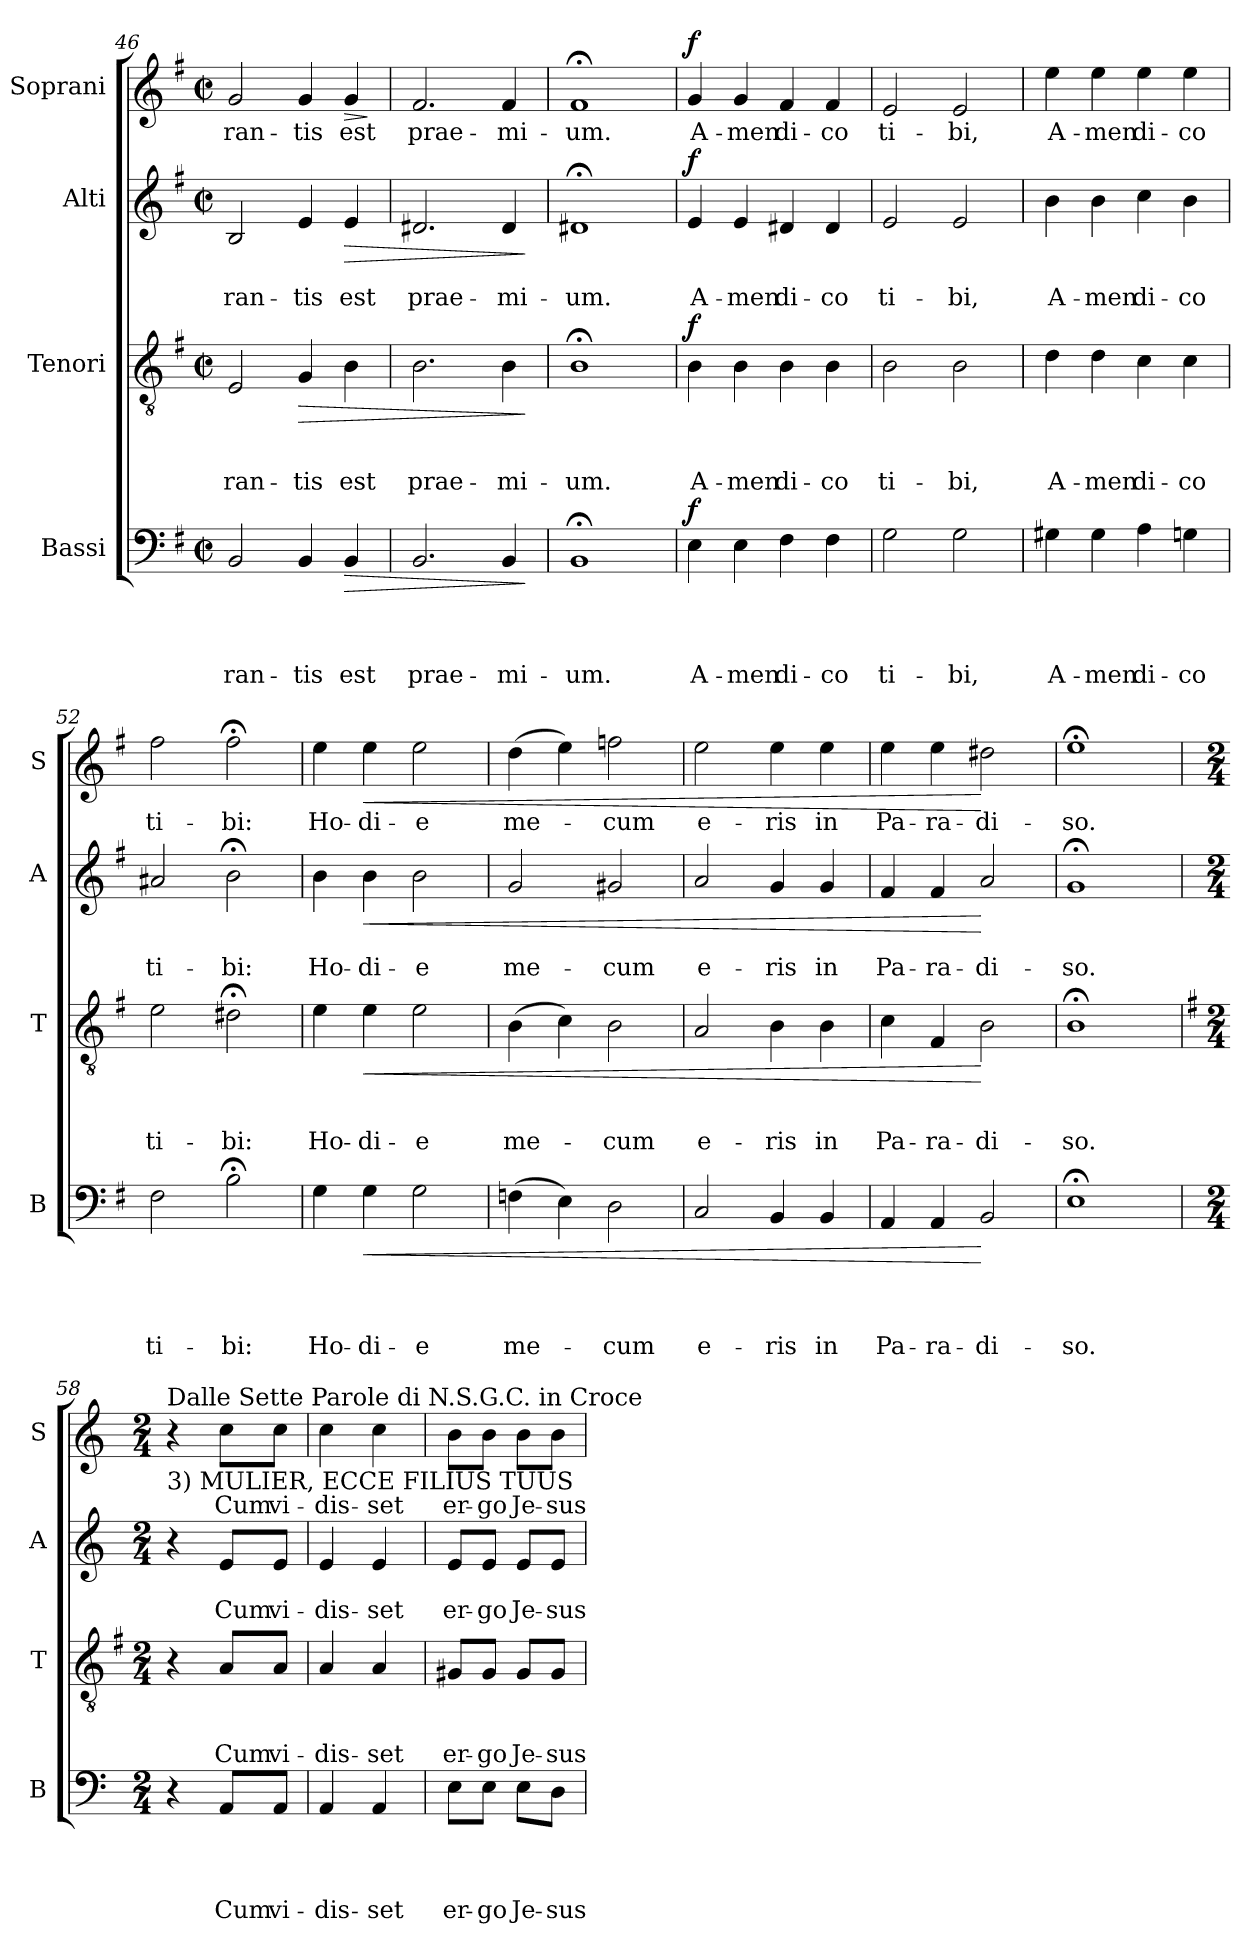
**kern	**text	**text	**text	**text	**dynam	**kern	**text	**text	**text	**dynam	**kern	**text	**text	**dynam	**kern	**text	**dynam
*part4	*part4	*part4	*part4	*part4	*part4	*part3	*part3	*part3	*part3	*part3	*part2	*part2	*part2	*part2	*part1	*part1	*part1
*staff4	*staff4	*staff4	*staff4	*staff4	*staff4	*staff3	*staff3	*staff3	*staff3	*staff3	*staff2	*staff2	*staff2	*staff2	*staff1	*staff1	*staff1
*I"Bassi	*	*	*	*	*	*I"Tenori	*	*	*	*	*I"Alti	*	*	*	*I"Soprani	*	*
*I'B	*	*	*	*	*	*I'T	*	*	*	*	*I'A	*	*	*	*I'S	*	*
*clefF4	*	*	*	*	*	*clefGv2	*	*	*	*	*clefG2	*	*	*	*clefG2	*	*
*k[f#]	*	*	*	*	*	*k[f#]	*	*	*	*	*k[f#]	*	*	*	*k[f#]	*	*
*G:	*	*	*	*	*	*G:	*	*	*	*	*G:	*	*	*	*G:	*	*
*M2/2	*	*	*	*	*	*M2/2	*	*	*	*	*M2/2	*	*	*	*M2/2	*	*
*met(c|)	*	*	*	*	*	*met(c|)	*	*	*	*	*met(c|)	*	*	*	*met(c|)	*	*
=46	=46	=46	=46	=46	=46	=46	=46	=46	=46	=46	=46	=46	=46	=46	=46	=46	=46
!	!	!	!	!LO:LY:b	!	!	!	!	!LO:LY:b	!	!	!	!LO:LY:b	!	!	!LO:LY:b	!
2BB/	.	.	.	-ran-	.	2E/	.	.	-ran-	.	2B/	.	-ran-	.	2g/	-ran-	.
!	!	!	!	!LO:LY:b	!	!	!	!	!LO:LY:b	!LO:HP:b	!	!	!LO:LY:b	!	!	!LO:LY:b	!
4BB/	.	.	.	-tis	.	4G/	.	.	-tis	>	4e/	.	-tis	.	4g/	-tis	.
!	!	!	!	!LO:LY:b	!LO:HP:b	!	!	!	!LO:LY:b	!	!	!	!LO:LY:b	!LO:HP:b	!	!LO:LY:b	!LO:HP:b
4BB/	.	.	.	est	>	4B\	.	.	est	.	4e/	.	est	>	4g/	est	>
.	.	.	.	.	.	.	.	.	.	.	.	.	.	.	.	.	]
=47	=47	=47	=47	=47	=47	=47	=47	=47	=47	=47	=47	=47	=47	=47	=47	=47	=47
!	!	!	!	!LO:LY:b	!	!	!	!	!LO:LY:b	!	!	!	!LO:LY:b	!	!	!LO:LY:b	!
2.BB/	.	.	.	prae-	.	2.B\	.	.	prae-	.	2.d#X/	.	prae-	.	2.f#/	prae-	.
!	!	!	!	!LO:LY:b	!	!	!	!	!LO:LY:b	!	!	!	!LO:LY:b	!	!	!LO:LY:b	!
4BB/	.	.	.	-mi-	.	4B\	.	.	-mi-	.	4d#/	.	-mi-	.	4f#/	-mi-	.
.	.	.	.	.	]	.	.	.	.	]	.	.	.	]	.	.	.
=48	=48	=48	=48	=48	=48	=48	=48	=48	=48	=48	=48	=48	=48	=48	=48	=48	=48
!	!	!	!	!LO:LY:b	!	!	!	!	!LO:LY:b	!	!	!	!LO:LY:b	!	!	!LO:LY:b	!
1BB;	.	.	.	-um.	.	1B;<	.	.	-um.	.	1d#X;	.	-um.	.	1f#;	-um.	.
!!LO:LB:g=z
=49	=49	=49	=49	=49	=49	=49	=49	=49	=49	=49	=49	=49	=49	=49	=49	=49	=49
!	!	!	!	!LO:LY:b	!LO:DY:a	!	!	!	!LO:LY:b	!LO:DY:a	!	!	!LO:LY:b	!LO:DY:a	!	!LO:LY:b	!LO:DY:a
4E\	.	.	.	A-	f	4B\	.	.	A-	f	4e/	.	A-	f	4g/	A-	f
!	!	!	!	!LO:LY:b	!	!	!	!	!LO:LY:b	!	!	!	!LO:LY:b	!	!	!LO:LY:b	!
4E\	.	.	.	-men	.	4B\	.	.	-men	.	4e/	.	-men	.	4g/	-men	.
!	!	!	!	!LO:LY:b	!	!	!	!	!LO:LY:b	!	!	!	!LO:LY:b	!	!	!LO:LY:b	!
4F#\	.	.	.	di-	.	4B\	.	.	di-	.	4d#X/	.	di-	.	4f#/	di-	.
!	!	!	!	!LO:LY:b	!	!	!	!	!LO:LY:b	!	!	!	!LO:LY:b	!	!	!LO:LY:b	!
4F#\	.	.	.	-co	.	4B\	.	.	-co	.	4d#/	.	-co	.	4f#/	-co	.
=50	=50	=50	=50	=50	=50	=50	=50	=50	=50	=50	=50	=50	=50	=50	=50	=50	=50
!	!	!	!	!LO:LY:b	!	!	!	!	!LO:LY:b	!	!	!	!LO:LY:b	!	!	!LO:LY:b	!
2G\	.	.	.	ti-	.	2B\	.	.	ti-	.	2e/	.	ti-	.	2e/	ti-	.
!	!	!	!	!LO:LY:b	!	!	!	!	!LO:LY:b	!	!	!	!LO:LY:b	!	!	!LO:LY:b	!
2G\	.	.	.	-bi,	.	2B\	.	.	-bi,	.	2e/	.	-bi,	.	2e/	-bi,	.
=51	=51	=51	=51	=51	=51	=51	=51	=51	=51	=51	=51	=51	=51	=51	=51	=51	=51
!	!	!	!	!LO:LY:b	!	!	!	!	!LO:LY:b	!	!	!	!LO:LY:b	!	!	!LO:LY:b	!
4G#X\	.	.	.	A-	.	4d\	.	.	A-	.	4b\	.	A-	.	4ee\	A-	.
!	!	!	!	!LO:LY:b	!	!	!	!	!LO:LY:b	!	!	!	!LO:LY:b	!	!	!LO:LY:b	!
4G#\	.	.	.	-men	.	4d\	.	.	-men	.	4b\	.	-men	.	4ee\	-men	.
!	!	!	!	!LO:LY:b	!	!	!	!	!LO:LY:b	!	!	!	!LO:LY:b	!	!	!LO:LY:b	!
4A\	.	.	.	di-	.	4c\	.	.	di-	.	4cc\	.	di-	.	4ee\	di-	.
!	!	!	!	!LO:LY:b	!	!	!	!	!LO:LY:b	!	!	!	!LO:LY:b	!	!	!LO:LY:b	!
4Gn\	.	.	.	-co	.	4c\	.	.	-co	.	4b\	.	-co	.	4ee\	-co	.
=52	=52	=52	=52	=52	=52	=52	=52	=52	=52	=52	=52	=52	=52	=52	=52	=52	=52
!	!	!	!	!LO:LY:b	!	!	!	!	!LO:LY:b	!	!	!	!LO:LY:b	!	!	!LO:LY:b	!
2F#\	.	.	.	ti-	.	2e\	.	.	ti-	.	2a#X/	.	ti-	.	2ff#\	ti-	.
!	!	!	!	!LO:LY:b	!	!	!	!	!LO:LY:b	!	!	!	!LO:LY:b	!	!	!LO:LY:b	!
2B;<\	.	.	.	-bi:	.	2d#X;<\	.	.	-bi:	.	2b;<\	.	-bi:	.	2ff#;<\	-bi:	.
!!LO:PB:g=z
=53	=53	=53	=53	=53	=53	=53	=53	=53	=53	=53	=53	=53	=53	=53	=53	=53	=53
!	!	!	!	!LO:LY:b	!	!	!	!	!LO:LY:b	!	!	!	!LO:LY:b	!	!	!LO:LY:b	!
4G\	.	.	.	Ho-	.	4e\	.	.	Ho-	.	4b\	.	Ho-	.	4ee\	Ho-	.
!	!	!	!	!LO:LY:b	!LO:HP:b	!	!	!	!LO:LY:b	!LO:HP:b	!	!	!LO:LY:b	!LO:HP:b	!	!LO:LY:b	!LO:HP:b
4G\	.	.	.	-di-	<	4e\	.	.	-di-	<	4b\	.	-di-	<	4ee\	-di-	<
!	!	!	!	!LO:LY:b	!	!	!	!	!LO:LY:b	!	!	!	!LO:LY:b	!	!	!LO:LY:b	!
2G\	.	.	.	-e	.	2e\	.	.	-e	.	2b\	.	-e	.	2ee\	-e	.
=54	=54	=54	=54	=54	=54	=54	=54	=54	=54	=54	=54	=54	=54	=54	=54	=54	=54
!	!	!	!	!LO:LY:b	!	!	!	!	!LO:LY:b	!	!	!	!LO:LY:b	!	!	!LO:LY:b	!
(>4Fn\	.	.	.	me-	.	(>4B\	.	.	me-	.	2g/	.	me-	.	(>4dd\	me-	.
4E\)	.	.	.	.	.	4c\)	.	.	.	.	.	.	.	.	4ee\)	.	.
!	!	!	!	!LO:LY:b	!	!	!	!	!LO:LY:b	!	!	!	!LO:LY:b	!	!	!LO:LY:b	!
2D\	.	.	.	-cum	.	2B\	.	.	-cum	.	2g#X/	.	-cum	.	2ffn\	-cum	.
=55	=55	=55	=55	=55	=55	=55	=55	=55	=55	=55	=55	=55	=55	=55	=55	=55	=55
!	!	!	!	!LO:LY:b	!	!	!	!	!LO:LY:b	!	!	!	!LO:LY:b	!	!	!LO:LY:b	!
2C/	.	.	.	e-	.	2A/	.	.	e-	.	2a/	.	e-	.	2ee\	e-	.
!	!	!	!	!LO:LY:b	!	!	!	!	!LO:LY:b	!	!	!	!LO:LY:b	!	!	!LO:LY:b	!
4BB/	.	.	.	-ris	.	4B\	.	.	-ris	.	4g/	.	-ris	.	4ee\	-ris	.
!	!	!	!	!LO:LY:b	!	!	!	!	!LO:LY:b	!	!	!	!LO:LY:b	!	!	!LO:LY:b	!
4BB/	.	.	.	in	.	4B\	.	.	in	.	4g/	.	in	.	4ee\	in	.
=56	=56	=56	=56	=56	=56	=56	=56	=56	=56	=56	=56	=56	=56	=56	=56	=56	=56
!	!	!	!	!LO:LY:b	!	!	!	!	!LO:LY:b	!	!	!	!LO:LY:b	!	!	!LO:LY:b	!
4AA/	.	.	.	Pa-	.	4c\	.	.	Pa-	.	4f#/	.	Pa-	.	4ee\	Pa-	.
!	!	!	!	!LO:LY:b	!	!	!	!	!LO:LY:b	!	!	!	!LO:LY:b	!	!	!LO:LY:b	!
4AA/	.	.	.	-ra-	.	4F#/	.	.	-ra-	.	4f#/	.	-ra-	.	4ee\	-ra-	.
!	!	!	!	!LO:LY:b	!	!	!	!	!LO:LY:b	!	!	!	!LO:LY:b	!	!	!LO:LY:b	!
2BB/	.	.	.	-di-	[	2B\	.	.	-di-	[	2a/	.	-di-	[	2dd#X\	-di-	[
=57	=57	=57	=57	=57	=57	=57	=57	=57	=57	=57	=57	=57	=57	=57	=57	=57	=57
!	!	!	!	!LO:LY:b	!	!	!	!	!LO:LY:b	!	!	!	!LO:LY:b	!	!	!LO:LY:b	!
1E;<	.	.	.	-so.	.	1B;<	.	.	-so.	.	1g;	.	-so.	.	1ee;<	-so.	.
!!LO:PB:g=z
=58!	=58!	=58!	=58!	=58!	=58!	=58!	=58!	=58!	=58!	=58!	=58!	=58!	=58!	=58!	=58!	=58!	=58!
*k[]	*	*	*	*	*	*	*	*	*	*	*k[]	*	*	*	*k[]	*	*
*C:	*	*	*	*	*	*	*	*	*	*	*C:	*	*	*	*C:	*	*
*M2/4	*	*	*	*	*	*M2/4+2/4	*	*	*	*	*M2/4	*	*	*	*M2/4	*	*
!	!	!	!	!	!	!	!	!	!	!	!	!	!	!	!LO:TX:b:t=3) MULIER, ECCE FILIUS TUUS	!	!
!	!	!	!	!	!	!	!	!	!	!	!	!	!	!	!LO:TX:t=Dalle Sette Parole di N.S.G.C. in Croce	!	!
4r	.	.	.	.	.	4r	.	.	.	.	4r	.	.	.	4r	.	.
!	!	!	!	!LO:LY:b	!	!	!	!	!LO:LY:b	!	!	!	!LO:LY:b	!	!	!LO:LY:b	!
8AA/L	.	.	.	Cum	.	8A/L	.	.	Cum	.	8e/L	.	Cum	.	8cc\L	Cum	.
!	!	!	!	!LO:LY:b	!	!	!	!	!LO:LY:b	!	!	!	!LO:LY:b	!	!	!LO:LY:b	!
8AA/J	.	.	.	vi-	.	8A/J	.	.	vi-	.	8e/J	.	vi-	.	8cc\J	vi-	.
=59	=59	=59	=59	=59	=59	=59	=59	=59	=59	=59	=59	=59	=59	=59	=59	=59	=59
!	!	!	!	!LO:LY:b	!	!	!	!	!LO:LY:b	!	!	!	!LO:LY:b	!	!	!LO:LY:b	!
4AA/	.	.	.	-dis-	.	4A/	.	.	-dis-	.	4e/	.	-dis-	.	4cc\	-dis-	.
!	!	!	!	!LO:LY:b	!	!	!	!	!LO:LY:b	!	!	!	!LO:LY:b	!	!	!LO:LY:b	!
4AA/	.	.	.	-set	.	4A/	.	.	-set	.	4e/	.	-set	.	4cc\	-set	.
=60	=60	=60	=60	=60	=60	=60	=60	=60	=60	=60	=60	=60	=60	=60	=60	=60	=60
!	!	!	!	!LO:LY:b	!	!	!	!	!LO:LY:b	!	!	!	!LO:LY:b	!	!	!LO:LY:b	!
8E\L	.	.	.	er-	.	8G#X/L	.	.	er-	.	8e/L	.	er-	.	8b\L	er-	.
!	!	!	!	!LO:LY:b	!	!	!	!	!LO:LY:b	!	!	!	!LO:LY:b	!	!	!LO:LY:b	!
8E\J	.	.	.	-go	.	8G#/J	.	.	-go	.	8e/J	.	-go	.	8b\J	-go	.
!	!	!	!	!LO:LY:b	!	!	!	!	!LO:LY:b	!	!	!	!LO:LY:b	!	!	!LO:LY:b	!
8E\L	.	.	.	Je-	.	8G#/L	.	.	Je-	.	8e/L	.	Je-	.	8b\L	Je-	.
!	!	!	!	!LO:LY:b	!	!	!	!	!LO:LY:b	!	!	!	!LO:LY:b	!	!	!LO:LY:b	!
8D\J	.	.	.	-sus	.	8G#/J	.	.	-sus	.	8e/J	.	-sus	.	8b\J	-sus	.
=	=	=	=	=	=	=	=	=	=	=	=	=	=	=	=	=	=
*-	*-	*-	*-	*-	*-	*-	*-	*-	*-	*-	*-	*-	*-	*-	*-	*-	*-
